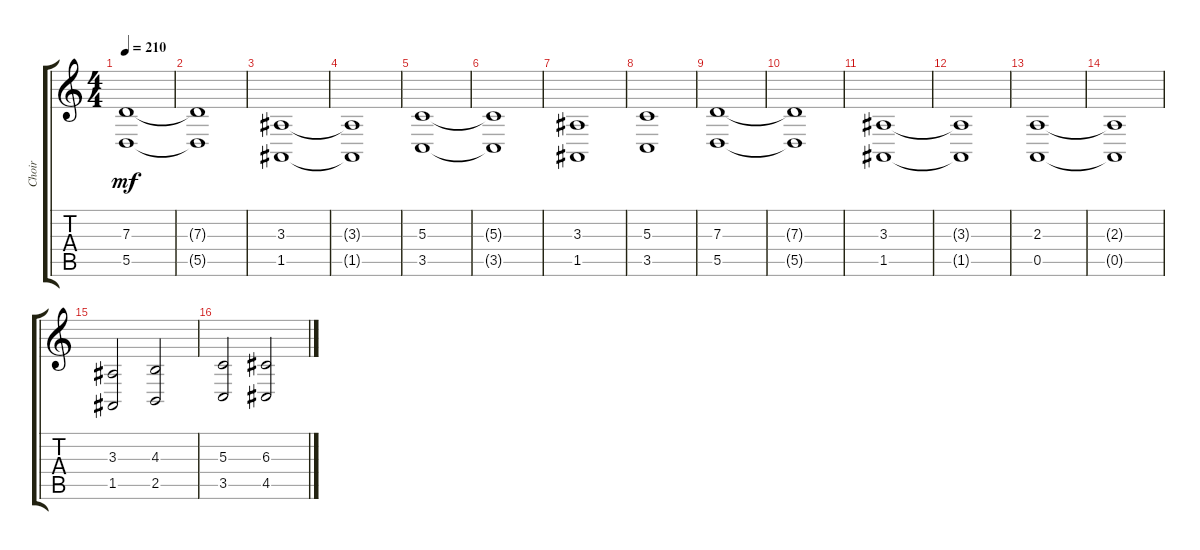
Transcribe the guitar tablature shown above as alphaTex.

\track ("Choir" "Choir") {instrument choiraahs}
\staff {score tabs}
\tuning (E4 B3 G3 D3 A2 E2) {hide}
\ts (4 4)
\tempo 210
\clef g2
\ks c
(7.3 5.5).1{dy mf instrument choiraahs} |
(7.3{t} 5.5{t}).1 |
(3.3 1.5).1 |
(3.3{t} 1.5{t}).1 |
(5.3 3.5).1 |
(5.3{t} 3.5{t}).1 |
(3.3 1.5).1 |
(5.3 3.5).1 |
(7.3 5.5).1 |
(7.3{t} 5.5{t}).1 |
(3.3 1.5).1 |
(3.3{t} 1.5{t}).1 |
(2.3 0.5).1 |
(2.3{t} 0.5{t}).1 |
(3.3 1.5).2 (4.3 2.5).2 |
(5.3 3.5).2 (6.3 4.5).2
